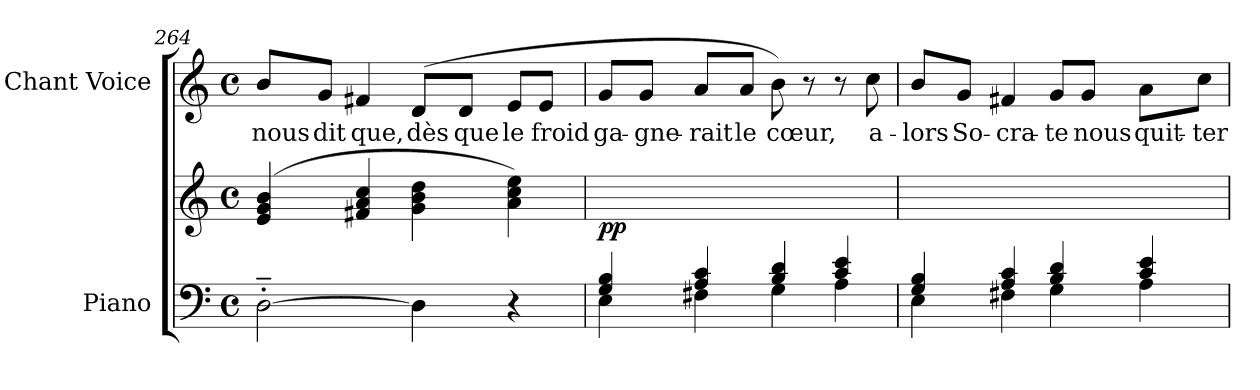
**kern	**kern	**dynam	**kern	**text
*part2	*part2	*part2	*part1	*part1
*staff3	*staff2	*staff2/3	*staff1	*staff1
*I"Piano	*	*	*I"Chant Voice	*
*I'Pno	*	*	*	*
*clefF4	*clefG2	*	*clefG2	*
*k[]	*k[]	*	*k[]	*
*M4/4	*M4/4	*	*M4/4	*
*met(c)	*met(c)	*	*met(c)	*
=264	=264	=264	=264	=264
[2D'~\	(4e/ 4g/ 4b/	.	8b/L	nous
.	.	.	8g/J	dit
.	4f#X/ 4a/ 4cc/	.	4f#X/	que,
4D\]	4g\ 4b\ 4dd\	.	(>8d/L	dès
.	.	.	8d/J	que
4r	4a\ 4cc\ 4ee\)	.	8e/L	le
.	.	.	8e/J	froid
=265	=265	=265	=265	=265
*^	*	*	*	*
!	!	!	!LO:DY:b	!	!
4G/ 4B/	4E\	1ryy	pp	8g/L	ga-
.	.	.	.	8g/J	-gne-
4A/ 4c/	4F#X\	.	.	8a/L	-rait
.	.	.	.	8a/J	le
4B/ 4d/	4G\	.	.	8b\)	cœur,
.	.	.	.	8r	.
4c/ 4e/	4A\	.	.	8r	.
.	.	.	.	8cc\	a-
=266	=266	=266	=266	=266	=266
4G/ 4B/	4E\	1ryy	.	8b/L	-lors
.	.	.	.	8g/J	So-
4A/ 4c/	4F#X\	.	.	4f#X/	-cra-
4B/ 4d/	4G\	.	.	8g/L	-te
.	.	.	.	8g/J	nous
4c/ 4e/	4A\	.	.	8a\L	quit-
.	.	.	.	8cc\J	-ter-
*v	*v	*	*	*	*
=	=	=	=	=
*-	*-	*-	*-	*-
